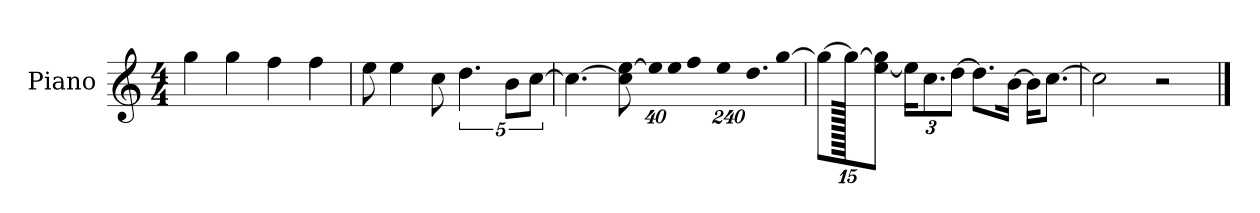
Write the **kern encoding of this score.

**kern
*part1
*staff1
*I"Piano
*I'P-no
*clefG2
*k[]
*M4/4
*MM90
=1
4gg\
4gg\
4ff\
4ff\
=2
8ee\
4ee\
8cc\
5.dd\
10b\L
[10cc\J
=3
4.cc\_
8cc\] [8ee\
*Xbrackettup
!LO:N:vis=32
640%23ee\KLL]
!LO:N:vis=16
1920%137ee\
!LO:N:vis=32
640%23ff\JK
!LO:N:vis=8
960%137ee\
!LO:N:vis=16.
960%103dd\L
[384%41gg\J
=4
8gg\L_
1920gg\_
[8ee\ 8gg\]J
24ee\KL]
12.cc\
[12dd\J
8.dd\L]
[16b\Jk
16b\KL]
[8.cc\J
=5
2cc\]
2r
==
*-
